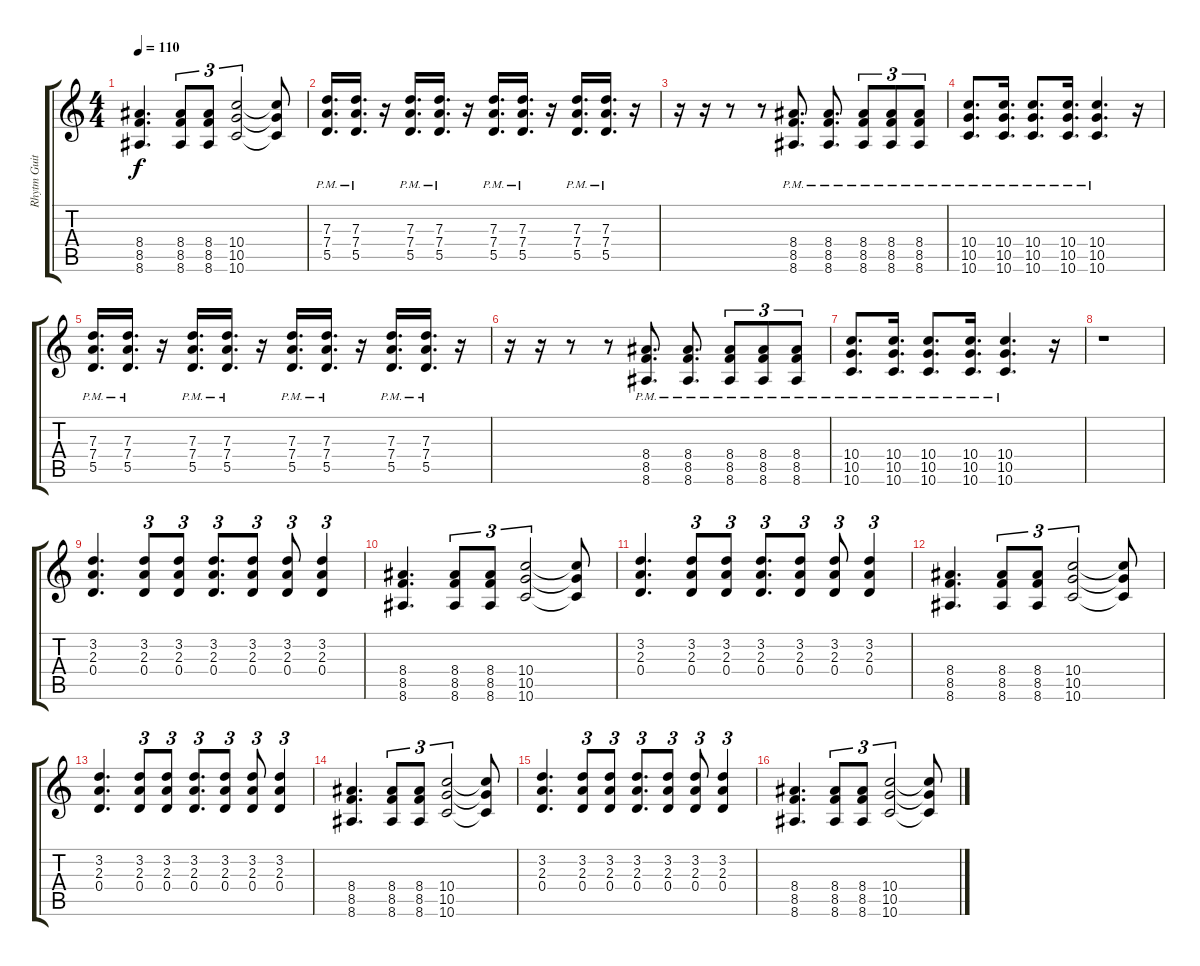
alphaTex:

\track ("Rhytm Guitar" "Rhytm Guit") {instrument distortionguitar}
\staff {score tabs}
\tuning (E4 B3 G3 D3 A2 D2) {hide}
\ts (4 4)
\tempo 110
\clef g2
\ks c
(8.4 8.5 8.6).4{d dy f} (8.4 8.5 8.6).8{tu (3 2)} (8.4 8.5 8.6).8{tu (3 2)} (10.4 10.5 10.6).2{tu (3 2)} (10.4{t} 10.5{t} 10.6{t}).8 |
(7.3{pm} 7.4{pm} 5.5{pm}).16{d} (7.3{pm} 7.4{pm} 5.5{pm}).16{d} r.16 (7.3{pm} 7.4{pm} 5.5{pm}).16{d} (7.3{pm} 7.4{pm} 5.5{pm}).16{d} r.16 (7.3{pm} 7.4{pm} 5.5{pm}).16{d} (7.3{pm} 7.4{pm} 5.5{pm}).16{d} r.16 (7.3{pm} 7.4{pm} 5.5{pm}).16{d} (7.3{pm} 7.4{pm} 5.5{pm}).16{d} r.16 |
r.16 r.16 r.8 r.8 (8.4{pm} 8.5{pm} 8.6{pm}).8{d} (8.4{pm} 8.5{pm} 8.6{pm}).8{d} (8.4{pm} 8.5{pm} 8.6{pm}).8{tu (3 2)} (8.4{pm} 8.5{pm} 8.6{pm}).8{tu (3 2)} (8.4{pm} 8.5{pm} 8.6{pm}).8{tu (3 2)} |
(10.4{pm} 10.5{pm} 10.6{pm}).8{d} (10.4{pm} 10.5{pm} 10.6{pm}).16{d} (10.4{pm} 10.5{pm} 10.6{pm}).8{d} (10.4{pm} 10.5{pm} 10.6{pm}).16{d} (10.4{pm} 10.5{pm} 10.6{pm}).4{d} r.16 |
(7.3{pm} 7.4{pm} 5.5{pm}).16{d} (7.3{pm} 7.4{pm} 5.5{pm}).16{d} r.16 (7.3{pm} 7.4{pm} 5.5{pm}).16{d} (7.3{pm} 7.4{pm} 5.5{pm}).16{d} r.16 (7.3{pm} 7.4{pm} 5.5{pm}).16{d} (7.3{pm} 7.4{pm} 5.5{pm}).16{d} r.16 (7.3{pm} 7.4{pm} 5.5{pm}).16{d} (7.3{pm} 7.4{pm} 5.5{pm}).16{d} r.16 |
r.16 r.16 r.8 r.8 (8.4{pm} 8.5{pm} 8.6{pm}).8{d} (8.4{pm} 8.5{pm} 8.6{pm}).8{d} (8.4{pm} 8.5{pm} 8.6{pm}).8{tu (3 2)} (8.4{pm} 8.5{pm} 8.6{pm}).8{tu (3 2)} (8.4{pm} 8.5{pm} 8.6{pm}).8{tu (3 2)} |
(10.4{pm} 10.5{pm} 10.6{pm}).8{d} (10.4{pm} 10.5{pm} 10.6{pm}).16{d} (10.4{pm} 10.5{pm} 10.6{pm}).8{d} (10.4{pm} 10.5{pm} 10.6{pm}).16{d} (10.4{pm} 10.5{pm} 10.6{pm}).4{d} r.16 |
r.1 |
(3.2 2.3 0.4).4{d} (3.2 2.3 0.4).8{tu (3 2)} (3.2 2.3 0.4).8{tu (3 2)} (3.2 2.3 0.4).8{d tu (3 2)} (3.2 2.3 0.4).8{tu (3 2)} (3.2 2.3 0.4).8{tu (3 2)} (3.2 2.3 0.4).4{tu (3 2)} |
(8.4 8.5 8.6).4{d} (8.4 8.5 8.6).8{tu (3 2)} (8.4 8.5 8.6).8{tu (3 2)} (10.4 10.5 10.6).2{tu (3 2)} (10.4{t} 10.5{t} 10.6{t}).8 |
(3.2 2.3 0.4).4{d} (3.2 2.3 0.4).8{tu (3 2)} (3.2 2.3 0.4).8{tu (3 2)} (3.2 2.3 0.4).8{d tu (3 2)} (3.2 2.3 0.4).8{tu (3 2)} (3.2 2.3 0.4).8{tu (3 2)} (3.2 2.3 0.4).4{tu (3 2)} |
(8.4 8.5 8.6).4{d} (8.4 8.5 8.6).8{tu (3 2)} (8.4 8.5 8.6).8{tu (3 2)} (10.4 10.5 10.6).2{tu (3 2)} (10.4{t} 10.5{t} 10.6{t}).8 |
(3.2 2.3 0.4).4{d} (3.2 2.3 0.4).8{tu (3 2)} (3.2 2.3 0.4).8{tu (3 2)} (3.2 2.3 0.4).8{d tu (3 2)} (3.2 2.3 0.4).8{tu (3 2)} (3.2 2.3 0.4).8{tu (3 2)} (3.2 2.3 0.4).4{tu (3 2)} |
(8.4 8.5 8.6).4{d} (8.4 8.5 8.6).8{tu (3 2)} (8.4 8.5 8.6).8{tu (3 2)} (10.4 10.5 10.6).2{tu (3 2)} (10.4{t} 10.5{t} 10.6{t}).8 |
(3.2 2.3 0.4).4{d} (3.2 2.3 0.4).8{tu (3 2)} (3.2 2.3 0.4).8{tu (3 2)} (3.2 2.3 0.4).8{d tu (3 2)} (3.2 2.3 0.4).8{tu (3 2)} (3.2 2.3 0.4).8{tu (3 2)} (3.2 2.3 0.4).4{tu (3 2)} |
(8.4 8.5 8.6).4{d} (8.4 8.5 8.6).8{tu (3 2)} (8.4 8.5 8.6).8{tu (3 2)} (10.4 10.5 10.6).2{tu (3 2)} (10.4{t} 10.5{t} 10.6{t}).8
